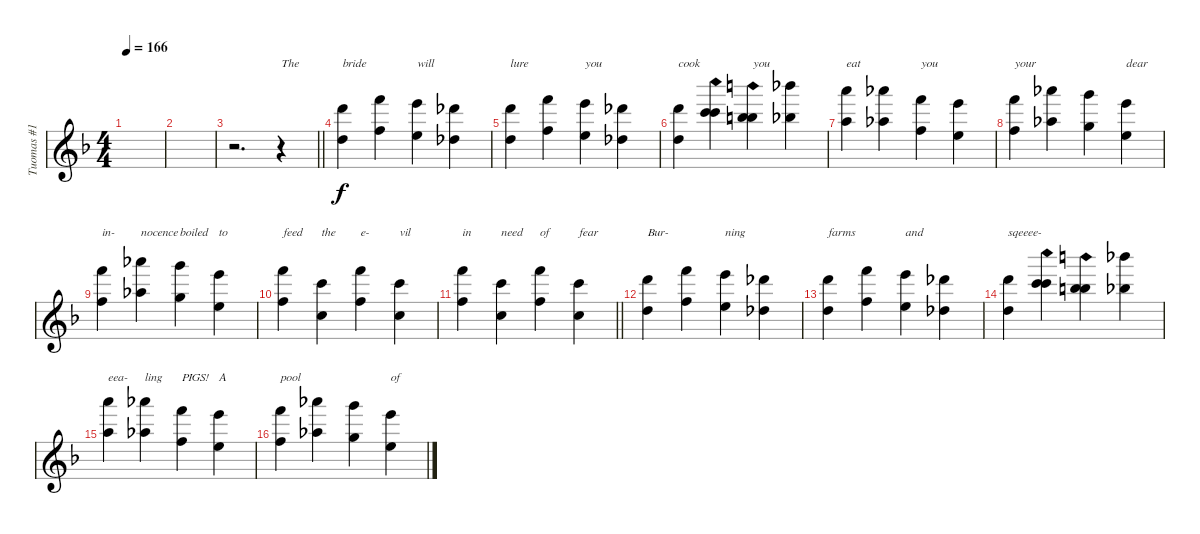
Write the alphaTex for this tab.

\track ("Tuomas #1" "Tuomas #1") {instrument celesta}
\staff {score}
\tuning (E4 B3 G3 D3 A2 E2) {hide}
\ts (4 4)
\tempo 166
\clef g2
\ks f
|
|
\barLineRight lightlight
r.2{d} r.4{txt "The"} |
\section ("" "")
(22.1 19.3).4{txt "bride"} (25.1 22.3).4 (24.1 21.3).4{txt "will"} (21.1 18.3).4 |
(22.1 19.3).4{txt "lure"} (25.1 22.3).4 (24.1 21.3).4{txt "you"} (21.1 18.3).4 |
(22.1 19.3).4{txt "cook"} (20.1{ph 12} 29.3).4 (19.1{ph 12} 28.3).4{txt "you"} (30.1 27.3).4 |
(29.1 26.3).4{txt "eat"} (28.1 25.3).4 (25.1 22.3).4{txt "you"} (24.1 21.3).4 |
(25.1 22.3).4{txt "your"} (28.1 25.3).4 (27.1 24.3).4 (24.1 21.3).4{txt "dear"} |
(25.1 22.3).4{txt "in-"} (28.1 25.3).4{txt "nocence"} (27.1 24.3).4{txt "boiled"} (24.1 21.3).4{txt "to"} |
(25.1 22.3).4{txt "feed"} (25.2 22.4).4{txt "the"} (25.1 22.3).4{txt "e-"} (25.2 22.4).4{txt "vil"} |
\barLineRight lightlight
(25.1 22.3).4{txt "in"} (25.2 22.4).4{txt "need"} (25.1 22.3).4{txt "of"} (25.2 22.4).4{txt "fear"} |
\section ("" "")
(22.1 19.3).4{txt "Bur-"} (25.1 22.3).4 (24.1 21.3).4{txt "ning"} (21.1 18.3).4 |
(22.1 19.3).4{txt "farms"} (25.1 22.3).4 (24.1 21.3).4{txt "and"} (21.1 18.3).4 |
(22.1 19.3).4{txt "sqeeee-"} (20.1{ph 12} 29.3).4 (19.1{ph 12} 28.3).4 (30.1 27.3).4 |
(29.1 26.3).4{txt "eea-"} (28.1 25.3).4{txt "ling"} (25.1 22.3).4{txt "PIGS!"} (24.1 21.3).4{txt "A"} |
(25.1 22.3).4{txt "pool"} (28.1 25.3).4 (27.1 24.3).4 (24.1 21.3).4{txt "of"}
